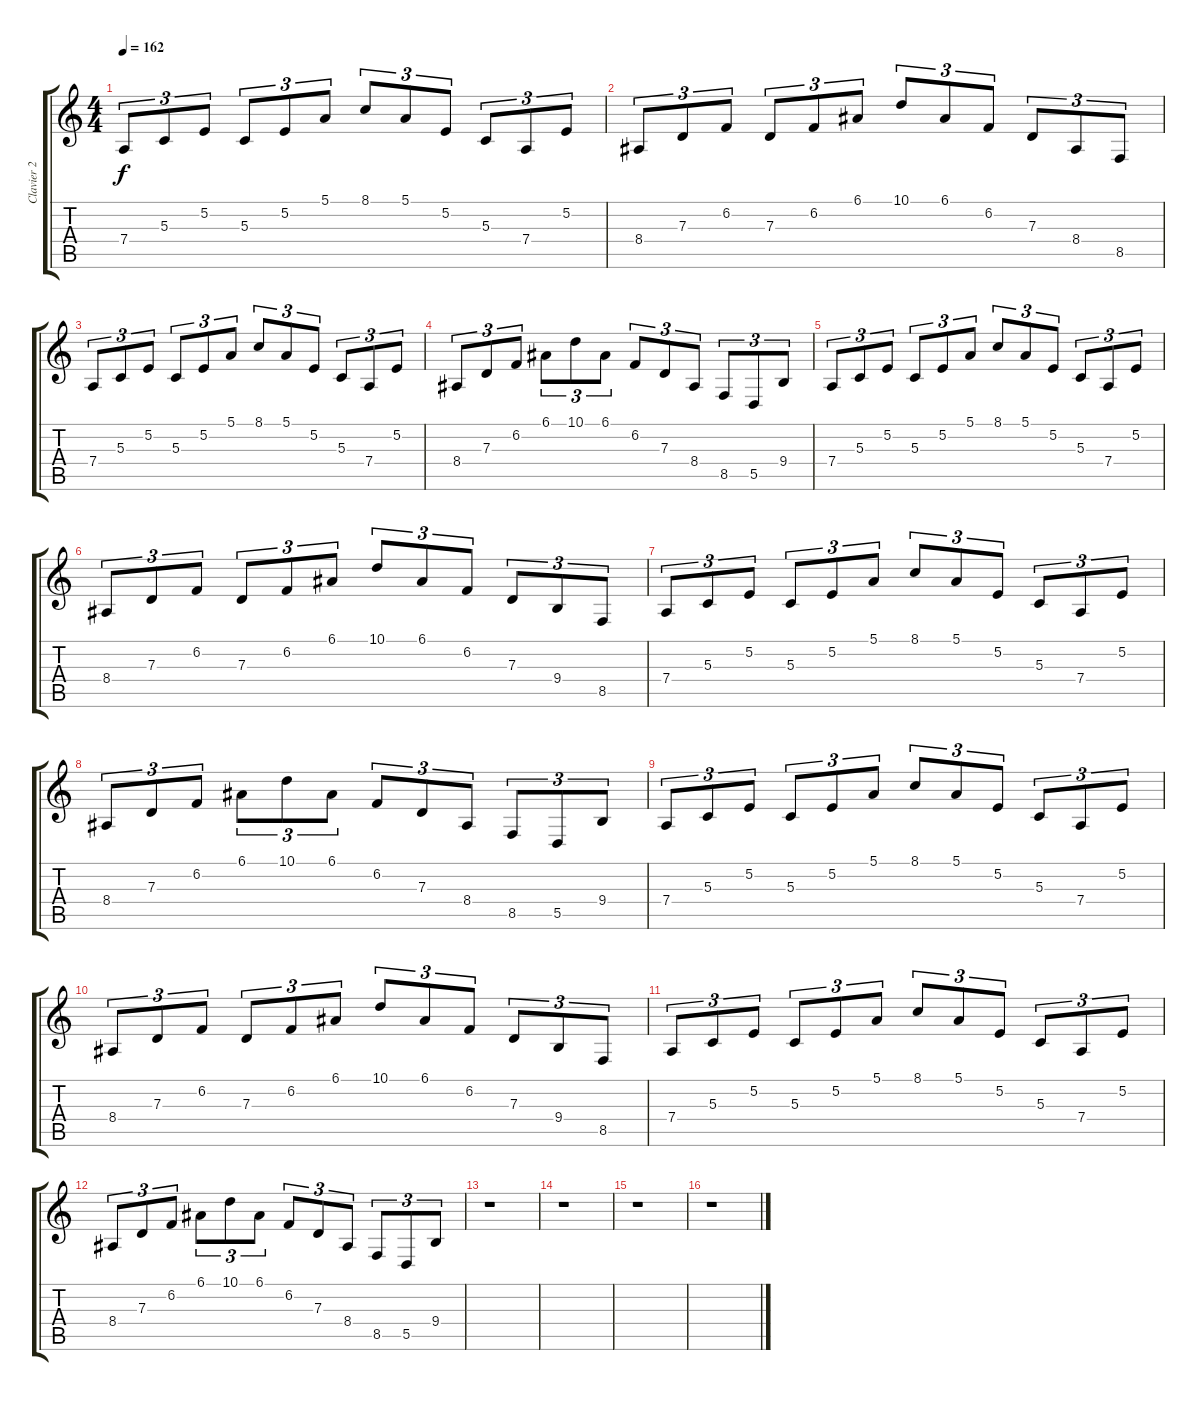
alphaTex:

\track ("Clavier 2" "Clavier 2") {instrument lead2sawtooth}
\staff {score tabs}
\tuning (E4 B3 G3 D3 A2 D2) {hide}
\ts (4 4)
\tempo 162
\clef g2
\ks c
7.4.8{tu (3 2) dy f} 5.3.8{tu (3 2)} 5.2.8{tu (3 2)} 5.3.8{tu (3 2)} 5.2.8{tu (3 2)} 5.1.8{tu (3 2)} 8.1.8{tu (3 2)} 5.1.8{tu (3 2)} 5.2.8{tu (3 2)} 5.3.8{tu (3 2)} 7.4.8{tu (3 2)} 5.2.8{tu (3 2)} |
8.4.8{tu (3 2)} 7.3.8{tu (3 2)} 6.2.8{tu (3 2)} 7.3.8{tu (3 2)} 6.2.8{tu (3 2)} 6.1.8{tu (3 2)} 10.1.8{tu (3 2)} 6.1.8{tu (3 2)} 6.2.8{tu (3 2)} 7.3.8{tu (3 2)} 8.4.8{tu (3 2)} 8.5.8{tu (3 2)} |
7.4.8{tu (3 2)} 5.3.8{tu (3 2)} 5.2.8{tu (3 2)} 5.3.8{tu (3 2)} 5.2.8{tu (3 2)} 5.1.8{tu (3 2)} 8.1.8{tu (3 2)} 5.1.8{tu (3 2)} 5.2.8{tu (3 2)} 5.3.8{tu (3 2)} 7.4.8{tu (3 2)} 5.2.8{tu (3 2)} |
8.4.8{tu (3 2)} 7.3.8{tu (3 2)} 6.2.8{tu (3 2)} 6.1.8{tu (3 2)} 10.1.8{tu (3 2)} 6.1.8{tu (3 2)} 6.2.8{tu (3 2)} 7.3.8{tu (3 2)} 8.4.8{tu (3 2)} 8.5.8{tu (3 2)} 5.5.8{tu (3 2)} 9.4.8{tu (3 2)} |
7.4.8{tu (3 2)} 5.3.8{tu (3 2)} 5.2.8{tu (3 2)} 5.3.8{tu (3 2)} 5.2.8{tu (3 2)} 5.1.8{tu (3 2)} 8.1.8{tu (3 2)} 5.1.8{tu (3 2)} 5.2.8{tu (3 2)} 5.3.8{tu (3 2)} 7.4.8{tu (3 2)} 5.2.8{tu (3 2)} |
8.4.8{tu (3 2)} 7.3.8{tu (3 2)} 6.2.8{tu (3 2)} 7.3.8{tu (3 2)} 6.2.8{tu (3 2)} 6.1.8{tu (3 2)} 10.1.8{tu (3 2)} 6.1.8{tu (3 2)} 6.2.8{tu (3 2)} 7.3.8{tu (3 2)} 9.4.8{tu (3 2)} 8.5.8{tu (3 2)} |
7.4.8{tu (3 2)} 5.3.8{tu (3 2)} 5.2.8{tu (3 2)} 5.3.8{tu (3 2)} 5.2.8{tu (3 2)} 5.1.8{tu (3 2)} 8.1.8{tu (3 2)} 5.1.8{tu (3 2)} 5.2.8{tu (3 2)} 5.3.8{tu (3 2)} 7.4.8{tu (3 2)} 5.2.8{tu (3 2)} |
8.4.8{tu (3 2)} 7.3.8{tu (3 2)} 6.2.8{tu (3 2)} 6.1.8{tu (3 2)} 10.1.8{tu (3 2)} 6.1.8{tu (3 2)} 6.2.8{tu (3 2)} 7.3.8{tu (3 2)} 8.4.8{tu (3 2)} 8.5.8{tu (3 2)} 5.5.8{tu (3 2)} 9.4.8{tu (3 2)} |
7.4.8{tu (3 2)} 5.3.8{tu (3 2)} 5.2.8{tu (3 2)} 5.3.8{tu (3 2)} 5.2.8{tu (3 2)} 5.1.8{tu (3 2)} 8.1.8{tu (3 2)} 5.1.8{tu (3 2)} 5.2.8{tu (3 2)} 5.3.8{tu (3 2)} 7.4.8{tu (3 2)} 5.2.8{tu (3 2)} |
8.4.8{tu (3 2)} 7.3.8{tu (3 2)} 6.2.8{tu (3 2)} 7.3.8{tu (3 2)} 6.2.8{tu (3 2)} 6.1.8{tu (3 2)} 10.1.8{tu (3 2)} 6.1.8{tu (3 2)} 6.2.8{tu (3 2)} 7.3.8{tu (3 2)} 9.4.8{tu (3 2)} 8.5.8{tu (3 2)} |
7.4.8{tu (3 2)} 5.3.8{tu (3 2)} 5.2.8{tu (3 2)} 5.3.8{tu (3 2)} 5.2.8{tu (3 2)} 5.1.8{tu (3 2)} 8.1.8{tu (3 2)} 5.1.8{tu (3 2)} 5.2.8{tu (3 2)} 5.3.8{tu (3 2)} 7.4.8{tu (3 2)} 5.2.8{tu (3 2)} |
8.4.8{tu (3 2)} 7.3.8{tu (3 2)} 6.2.8{tu (3 2)} 6.1.8{tu (3 2)} 10.1.8{tu (3 2)} 6.1.8{tu (3 2)} 6.2.8{tu (3 2)} 7.3.8{tu (3 2)} 8.4.8{tu (3 2)} 8.5.8{tu (3 2)} 5.5.8{tu (3 2)} 9.4.8{tu (3 2)} |
r.1 |
r.1 |
r.1 |
r.1
